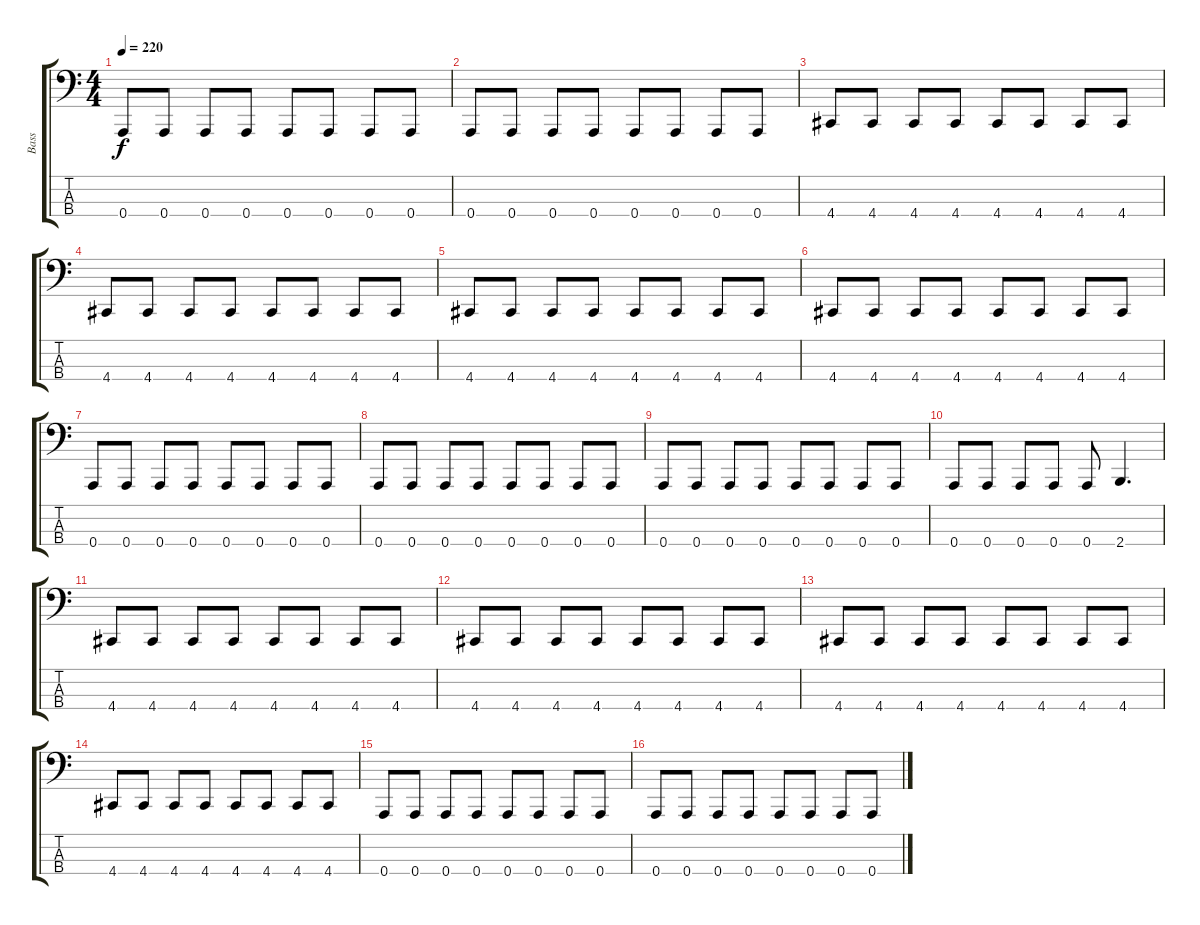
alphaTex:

\track ("Bass" "Bass") {instrument electricbassfinger}
\staff {score tabs}
\tuning (D2 A1 E1 A0) {hide}
\ts (4 4)
\tempo 220
\clef f4
\ks c
0.4.8{dy f} 0.4.8 0.4.8 0.4.8 0.4.8 0.4.8 0.4.8 0.4.8 |
0.4.8 0.4.8 0.4.8 0.4.8 0.4.8 0.4.8 0.4.8 0.4.8 |
4.4.8 4.4.8 4.4.8 4.4.8 4.4.8 4.4.8 4.4.8 4.4.8 |
4.4.8 4.4.8 4.4.8 4.4.8 4.4.8 4.4.8 4.4.8 4.4.8 |
4.4.8 4.4.8 4.4.8 4.4.8 4.4.8 4.4.8 4.4.8 4.4.8 |
4.4.8 4.4.8 4.4.8 4.4.8 4.4.8 4.4.8 4.4.8 4.4.8 |
0.4.8 0.4.8 0.4.8 0.4.8 0.4.8 0.4.8 0.4.8 0.4.8 |
0.4.8 0.4.8 0.4.8 0.4.8 0.4.8 0.4.8 0.4.8 0.4.8 |
0.4.8 0.4.8 0.4.8 0.4.8 0.4.8 0.4.8 0.4.8 0.4.8 |
0.4.8 0.4.8 0.4.8 0.4.8 0.4.8 2.4.4{d} |
4.4.8 4.4.8 4.4.8 4.4.8 4.4.8 4.4.8 4.4.8 4.4.8 |
4.4.8 4.4.8 4.4.8 4.4.8 4.4.8 4.4.8 4.4.8 4.4.8 |
4.4.8 4.4.8 4.4.8 4.4.8 4.4.8 4.4.8 4.4.8 4.4.8 |
4.4.8 4.4.8 4.4.8 4.4.8 4.4.8 4.4.8 4.4.8 4.4.8 |
0.4.8 0.4.8 0.4.8 0.4.8 0.4.8 0.4.8 0.4.8 0.4.8 |
0.4.8 0.4.8 0.4.8 0.4.8 0.4.8 0.4.8 0.4.8 0.4.8
